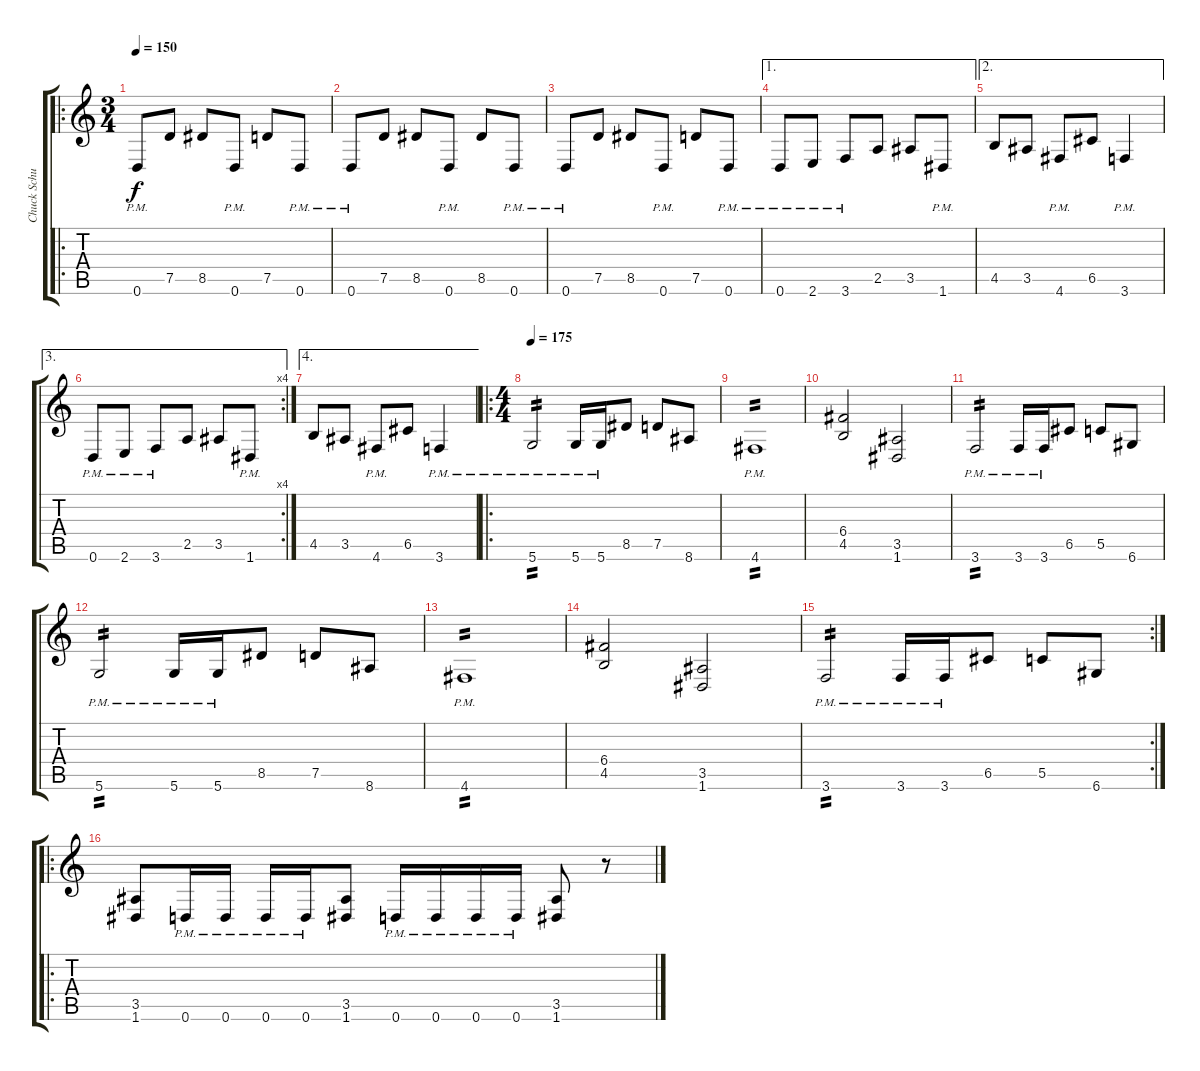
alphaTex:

\track ("Chuck Schuldiner" "Chuck Schu") {instrument distortionguitar}
\staff {score tabs}
\tuning (D4 A3 F3 C3 G2 D2) {hide}
\ro
\ts (3 4)
\section ("" "")
\tempo 150
\clef g2
\ks c
0.6{pm}.8{dy f} 7.5.8 8.5.8 0.6{pm}.8 7.5.8 0.6{pm}.8 |
0.6{pm}.8 7.5.8 8.5.8 0.6{pm}.8 8.5.8 0.6{pm}.8 |
0.6{pm}.8 7.5.8 8.5.8 0.6{pm}.8 7.5.8 0.6{pm}.8 |
\ae 1
0.6{pm}.8 2.6{pm}.8 3.6{pm}.8 2.5.8 3.5.8 1.6{pm}.8 |
\ae 2
4.5.8 3.5.8 4.6{pm}.8 6.5.8 3.6{pm}.4 |
\ae 3
\rc 4
0.6{pm}.8 2.6{pm}.8 3.6{pm}.8 2.5.8 3.5.8 1.6{pm}.8 |
\ae 4
4.5.8 3.5.8 4.6{pm}.8 6.5.8 3.6{pm}.4 |
\ro
\ts (4 4)
\section ("" "")
\tempo 175
5.6{pm}.2{tp 2} 5.6{pm}.16 5.6{pm}.16 8.5.8 7.5.8 8.6.8 |
4.6{pm}.1{tp 2} |
(6.4 4.5).2 (3.5 1.6).2 |
3.6{pm}.2{tp 2} 3.6{pm}.16 3.6{pm}.16 6.5.8 5.5.8 6.6.8 |
5.6{pm}.2{tp 2} 5.6{pm}.16 5.6{pm}.16 8.5.8 7.5.8 8.6.8 |
4.6{pm}.1{tp 2} |
(6.4 4.5).2 (3.5 1.6).2 |
\rc 2
3.6{pm}.2{tp 2} 3.6{pm}.16 3.6{pm}.16 6.5.8 5.5.8 6.6.8 |
\ro
\section ("" "")
(3.5 1.6).8 0.6{pm}.16 0.6{pm}.16 0.6{pm}.16 0.6{pm}.16 (3.5 1.6).8 0.6{pm}.16 0.6{pm}.16 0.6{pm}.16 0.6{pm}.16 (3.5 1.6).8 r.8
